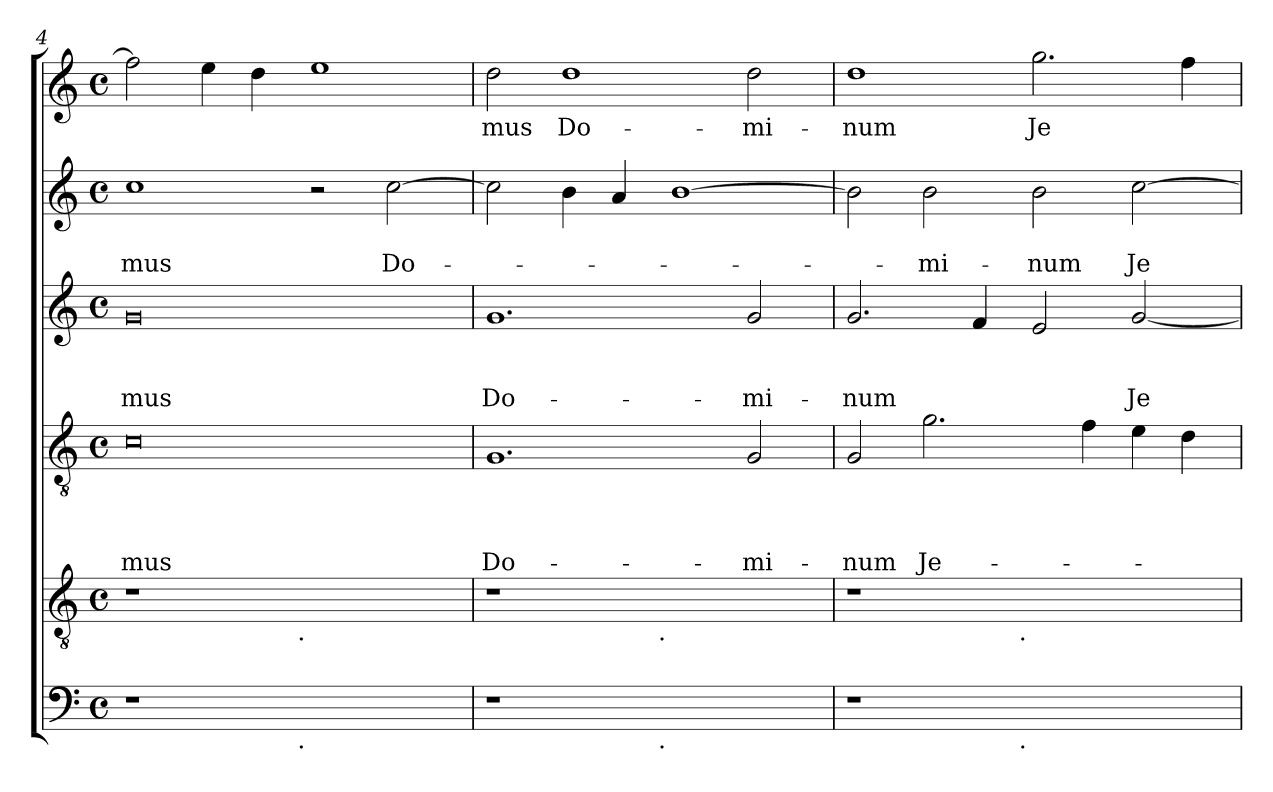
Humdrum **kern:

**kern	**kern	**kern	**text	**text	**text	**text	**kern	**text	**text	**text	**kern	**text	**text	**kern	**text
*part6	*part5	*part4	*part4	*part4	*part4	*part4	*part3	*part3	*part3	*part3	*part2	*part2	*part2	*part1	*part1
*staff6	*staff5	*staff4	*staff4	*staff4	*staff4	*staff4	*staff3	*staff3	*staff3	*staff3	*staff2	*staff2	*staff2	*staff1	*staff1
*clefF4	*clefGv2	*clefGv2	*	*	*	*	*clefG2	*	*	*	*clefG2	*	*	*clefG2	*
*k[]	*k[]	*k[]	*	*	*	*	*k[]	*	*	*	*k[]	*	*	*k[]	*
*C:	*C:	*C:	*	*	*	*	*C:	*	*	*	*C:	*	*	*C:	*
*M4/4	*M4/4	*M4/4	*	*	*	*	*M4/4	*	*	*	*M4/4	*	*	*M4/4	*
*met(c)	*met(c)	*met(c)	*	*	*	*	*met(c)	*	*	*	*met(c)	*	*	*met(c)	*
=4	=4	=4	=4	=4	=4	=4	=4	=4	=4	=4	=4	=4	=4	=4	=4
!	!	!	!	!	!	!LO:LY:b	!	!	!	!LO:LY:b	!	!	!LO:LY:b	!	!
*^	*^	*	*	*	*	*	*	*	*	*	*	*	*	*	*
1r	2ryy	1r	2ryy	0c	.	.	.	-mus	0g	.	.	-mus	1cc	.	-mus	2ff\]	.
.	4...ryy	.	4...ryy	.	.	.	.	.	.	.	.	.	.	.	.	4ee\	.
.	.	.	.	.	.	.	.	.	.	.	.	.	.	.	.	4dd\	.
!	!	!	!LO:TX:b:t=.	!	!	!	!	!	!	!	!	!	!	!	!	!	!
!	!LO:TX:b:t=.	!	!	!	!	!	!	!	!	!	!	!	!	!	!	!	!
.	1ryy	.	1ryy	.	.	.	.	.	.	.	.	.	.	.	.	.	.
1ryy	.	1ryy	.	.	.	.	.	.	.	.	.	.	2r	.	.	1ee	.
!	!	!	!	!	!	!	!	!	!	!	!	!	!	!	!LO:LY:b	!	!
.	.	.	.	.	.	.	.	.	.	.	.	.	[>2cc\	.	Do-	.	.
.	32ryy	.	32ryy	.	.	.	.	.	.	.	.	.	.	.	.	.	.
=5	=5	=5	=5	=5	=5	=5	=5	=5	=5	=5	=5	=5	=5	=5	=5	=5	=5
!	!	!	!	!	!	!	!	!LO:LY:b	!	!	!	!LO:LY:b	!	!	!	!	!LO:LY:b
1r	2ryy	1r	2ryy	1.G	.	.	.	Do-	1.g	.	.	Do-	2cc\]	.	.	2dd\	-mus
!	!	!	!	!	!	!	!	!	!	!	!	!	!	!	!	!	!LO:LY:b
.	4...ryy	.	4...ryy	.	.	.	.	.	.	.	.	.	4b\	.	.	1dd	Do-
.	.	.	.	.	.	.	.	.	.	.	.	.	4a/	.	.	.	.
!	!	!	!LO:TX:b:t=.	!	!	!	!	!	!	!	!	!	!	!	!	!	!
!	!LO:TX:b:t=.	!	!	!	!	!	!	!	!	!	!	!	!	!	!	!	!
.	1ryy	.	1ryy	.	.	.	.	.	.	.	.	.	.	.	.	.	.
1ryy	.	1ryy	.	.	.	.	.	.	.	.	.	.	[<1b	.	.	.	.
!	!	!	!	!	!	!	!	!LO:LY:b	!	!	!	!LO:LY:b	!	!	!	!	!LO:LY:b
.	.	.	.	2G/	.	.	.	-mi-	2g/	.	.	-mi-	.	.	.	2dd\	-mi-
.	32ryy	.	32ryy	.	.	.	.	.	.	.	.	.	.	.	.	.	.
!!LO:LB:g=z
=6	=6	=6	=6	=6	=6	=6	=6	=6	=6	=6	=6	=6	=6	=6	=6	=6	=6
!	!	!	!	!	!	!	!	!LO:LY:b	!	!	!	!LO:LY:b	!	!	!	!	!LO:LY:b
1r	2ryy	1r	2ryy	2G/	.	.	.	-num	2.g/	.	.	-num	2b\]	.	.	1dd	-num
!	!	!	!	!	!	!	!	!LO:LY:b	!	!	!	!	!	!	!LO:LY:b	!	!
.	4...ryy	.	4...ryy	2.g\	.	.	.	Je-	.	.	.	.	2b\	.	-mi-	.	.
.	.	.	.	.	.	.	.	.	4f/	.	.	.	.	.	.	.	.
!	!	!	!LO:TX:b:t=.	!	!	!	!	!	!	!	!	!	!	!	!	!	!
!	!LO:TX:b:t=.	!	!	!	!	!	!	!	!	!	!	!	!	!	!	!	!
.	1ryy	.	1ryy	.	.	.	.	.	.	.	.	.	.	.	.	.	.
!	!	!	!	!	!	!	!	!	!	!	!	!	!	!	!LO:LY:b	!	!LO:LY:b
1ryy	.	1ryy	.	.	.	.	.	.	2e/	.	.	.	2b\	.	-num	2.gg\	Je
.	.	.	.	4f\	.	.	.	.	.	.	.	.	.	.	.	.	.
!	!	!	!	!	!	!	!	!	!	!	!	!LO:LY:b	!	!	!LO:LY:b	!	!
.	.	.	.	4e\	.	.	.	.	[<2g/	.	.	Je-	[>2cc\	.	Je-	.	.
.	.	.	.	4d\	.	.	.	.	.	.	.	.	.	.	.	4ff\	.
.	32ryy	.	32ryy	.	.	.	.	.	.	.	.	.	.	.	.	.	.
*v	*v	*	*	*	*	*	*	*	*	*	*	*	*	*	*	*	*
*	*v	*v	*	*	*	*	*	*	*	*	*	*	*	*	*	*
=	=	=	=	=	=	=	=	=	=	=	=	=	=	=	=
*-	*-	*-	*-	*-	*-	*-	*-	*-	*-	*-	*-	*-	*-	*-	*-
